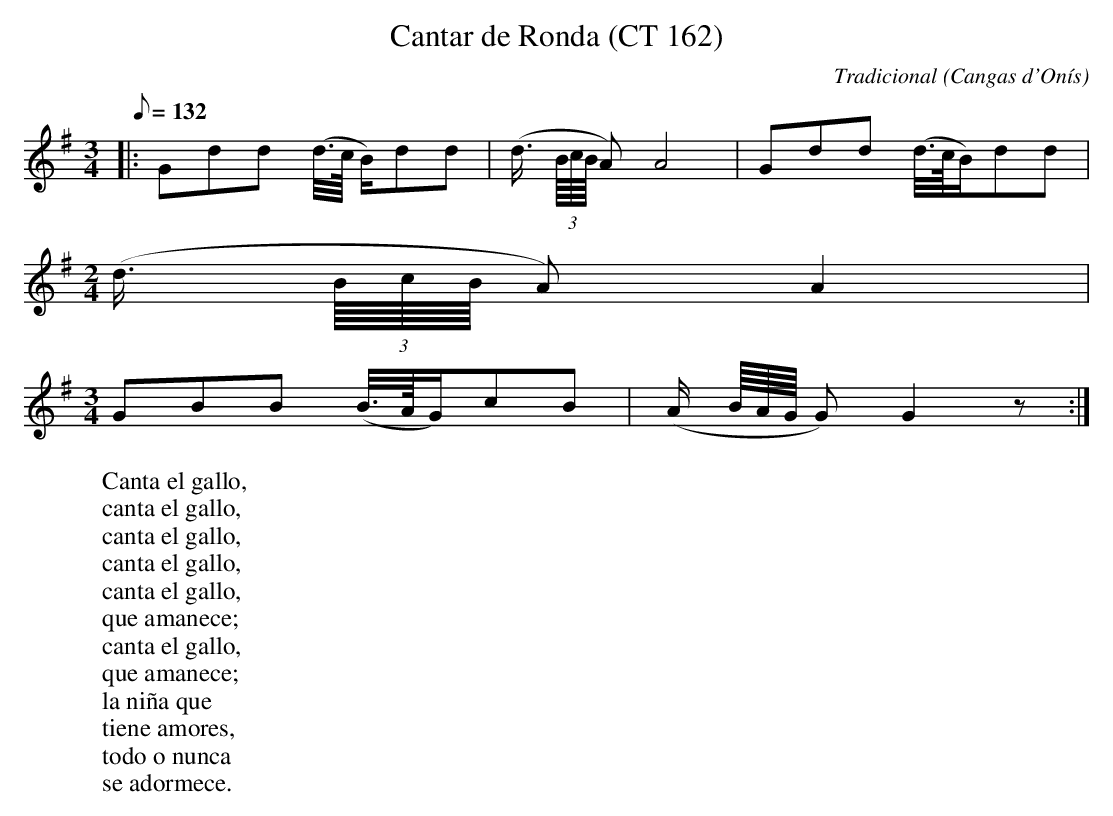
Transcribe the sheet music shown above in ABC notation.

X:1
T:Cantar de Ronda (CT 162)
C:Tradicional
O:Cangas d'Onís
M:3/4
L:1/8
Q:1/8=132
W:Canta el gallo,
W:canta el gallo,
W:canta el gallo,
W:canta el gallo,
W:canta el gallo,
W:que amanece;
W:canta el gallo,
W:que amanece;
W:la niña que
W:tiene amores,
W:todo o nunca
W:se adormece.
K:G
|:Gdd (d3/8c/8 B/2)dd|(d3/4 (3B/8c/8B/8 A) A4|Gdd (d3/8c/8B/2)dd|
[M:2/4]
(d3/4 (3B/8c/8B/8 A) A2|
[M:3/4]
GBB (B3/8A/8G/2)cB|(A/2 B/8A/8G/8 G) G2 z:|
